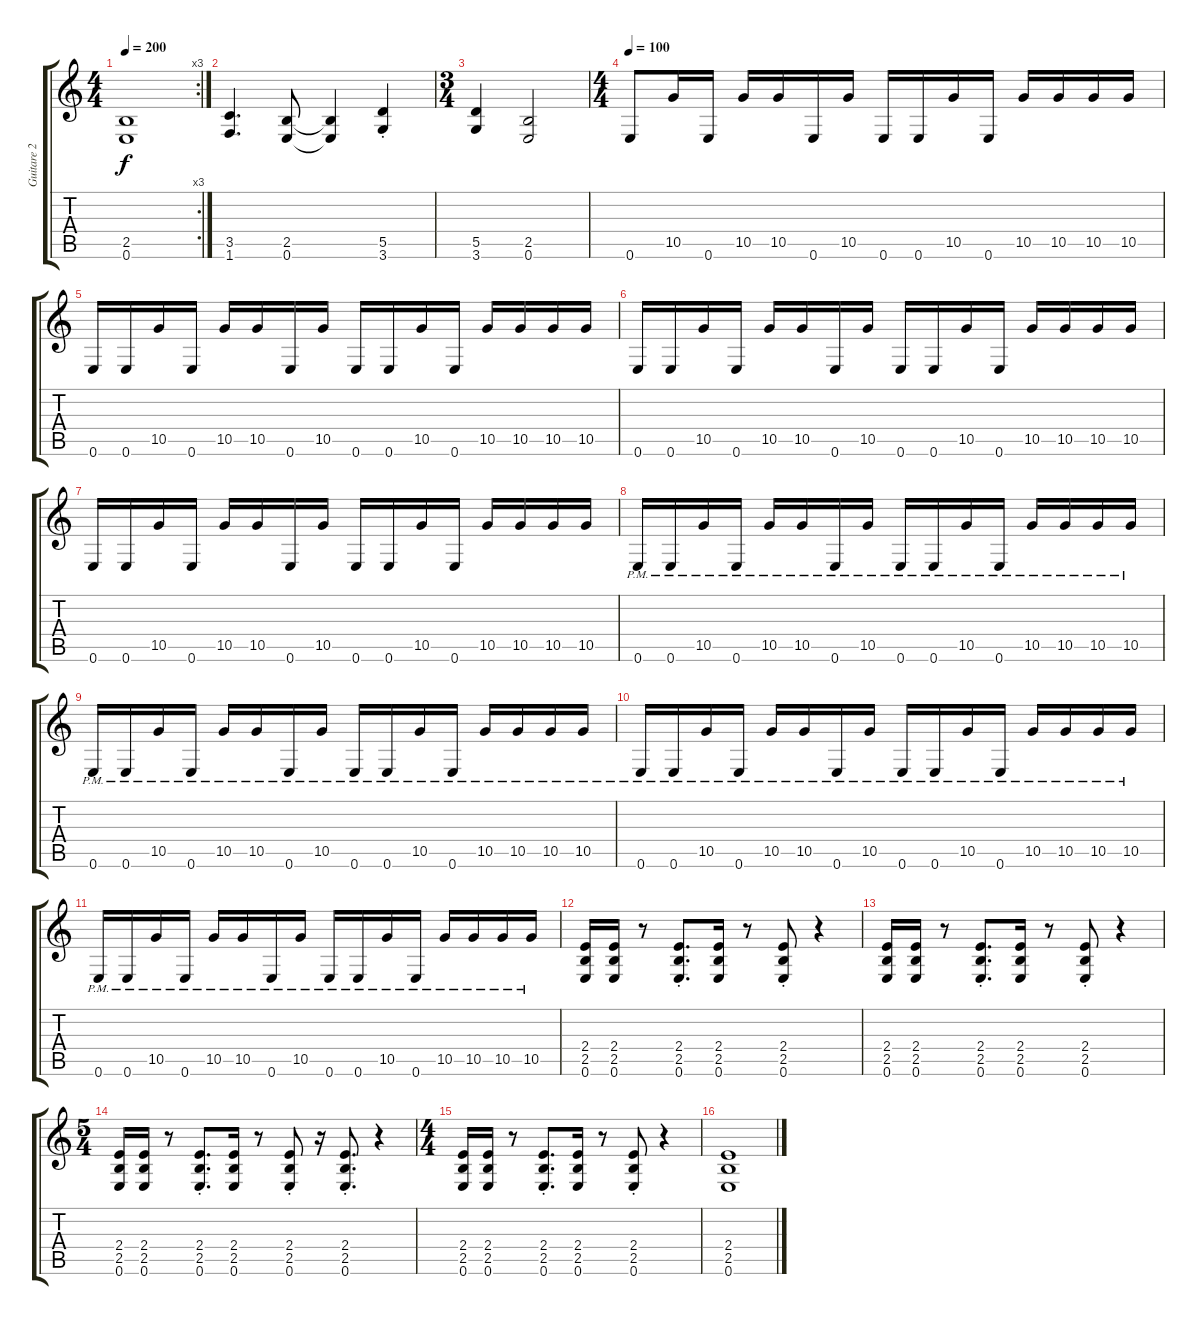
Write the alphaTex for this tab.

\track ("Guitare 2" "Guitare 2") {instrument overdrivenguitar}
\staff {score tabs}
\tuning (E4 B3 G3 D3 A2 E2) {hide}
\rc 3
\ts (4 4)
\tempo 200
\clef g2
\ks c
(2.5{t} 0.6{t}).1{dy f} |
(3.5 1.6).4{d} (2.5 0.6).8 (2.5{t} 0.6{t}).4 (5.5{st} 3.6{st}).4 |
\ts (3 4)
(5.5 3.6).4 (2.5 0.6).2 |
\ts (4 4)
\tempo 100
0.6.8 10.5.16 0.6.16 10.5.16 10.5.16 0.6.16 10.5.16 0.6.16 0.6.16 10.5.16 0.6.16 10.5.16 10.5.16 10.5.16 10.5.16 |
0.6.16 0.6.16 10.5.16 0.6.16 10.5.16 10.5.16 0.6.16 10.5.16 0.6.16 0.6.16 10.5.16 0.6.16 10.5.16 10.5.16 10.5.16 10.5.16 |
0.6.16 0.6.16 10.5.16 0.6.16 10.5.16 10.5.16 0.6.16 10.5.16 0.6.16 0.6.16 10.5.16 0.6.16 10.5.16 10.5.16 10.5.16 10.5.16 |
0.6.16 0.6.16 10.5.16 0.6.16 10.5.16 10.5.16 0.6.16 10.5.16 0.6.16 0.6.16 10.5.16 0.6.16 10.5.16 10.5.16 10.5.16 10.5.16 |
0.6{pm}.16 0.6{pm}.16 10.5{pm}.16 0.6{pm}.16 10.5{pm}.16 10.5{pm}.16 0.6{pm}.16 10.5{pm}.16 0.6{pm}.16 0.6{pm}.16 10.5{pm}.16 0.6{pm}.16 10.5{pm}.16 10.5{pm}.16 10.5{pm}.16 10.5{pm}.16 |
0.6{pm}.16 0.6{pm}.16 10.5{pm}.16 0.6{pm}.16 10.5{pm}.16 10.5{pm}.16 0.6{pm}.16 10.5{pm}.16 0.6{pm}.16 0.6{pm}.16 10.5{pm}.16 0.6{pm}.16 10.5{pm}.16 10.5{pm}.16 10.5{pm}.16 10.5{pm}.16 |
0.6{pm}.16 0.6{pm}.16 10.5{pm}.16 0.6{pm}.16 10.5{pm}.16 10.5{pm}.16 0.6{pm}.16 10.5{pm}.16 0.6{pm}.16 0.6{pm}.16 10.5{pm}.16 0.6{pm}.16 10.5{pm}.16 10.5{pm}.16 10.5{pm}.16 10.5{pm}.16 |
0.6{pm}.16 0.6{pm}.16 10.5{pm}.16 0.6{pm}.16 10.5{pm}.16 10.5{pm}.16 0.6{pm}.16 10.5{pm}.16 0.6{pm}.16 0.6{pm}.16 10.5{pm}.16 0.6{pm}.16 10.5{pm}.16 10.5{pm}.16 10.5{pm}.16 10.5{pm}.16 |
(2.4 2.5 0.6).16 (2.4 2.5 0.6).16 r.8 (2.4{st} 2.5{st} 0.6{st}).8{d} (2.4 2.5 0.6).16 r.8 (2.4{st} 2.5{st} 0.6{st}).8 r.4 |
(2.4 2.5 0.6).16 (2.4 2.5 0.6).16 r.8 (2.4{st} 2.5{st} 0.6{st}).8{d} (2.4 2.5 0.6).16 r.8 (2.4{st} 2.5{st} 0.6{st}).8 r.4 |
\ts (5 4)
(2.4 2.5 0.6).16 (2.4 2.5 0.6).16 r.8 (2.4{st} 2.5{st} 0.6{st}).8{d} (2.4 2.5 0.6).16 r.8 (2.4{st} 2.5{st} 0.6{st}).8 r.16 (2.4{st} 2.5{st} 0.6{st}).8{d} r.4 |
\ts (4 4)
(2.4 2.5 0.6).16 (2.4 2.5 0.6).16 r.8 (2.4{st} 2.5{st} 0.6{st}).8{d} (2.4 2.5 0.6).16 r.8 (2.4{st} 2.5{st} 0.6{st}).8 r.4 |
(2.4 2.5 0.6).1
